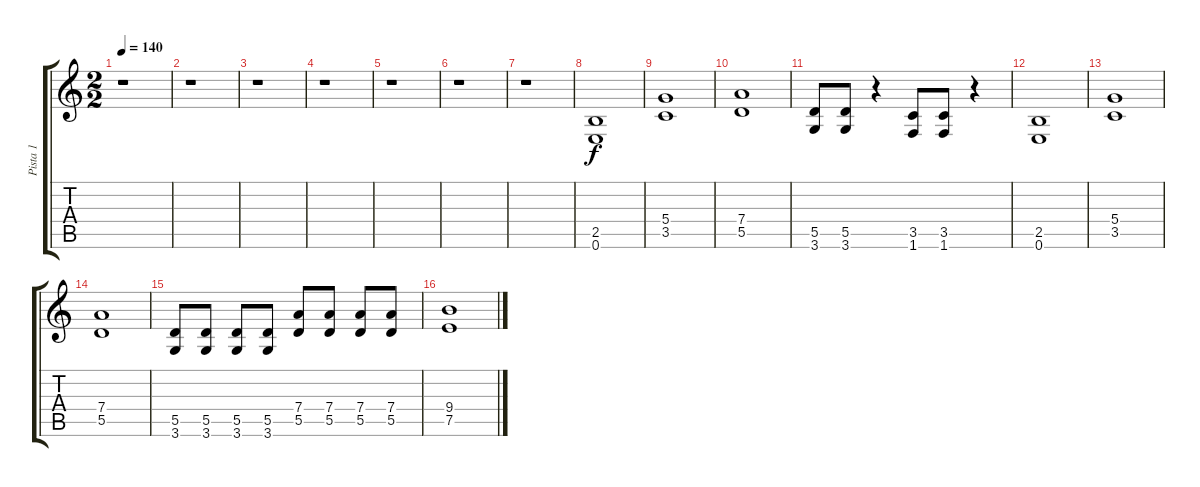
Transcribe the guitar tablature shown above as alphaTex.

\track ("Pista 1" "Pista 1") {instrument distortionguitar}
\staff {score tabs}
\tuning (E4 B3 G3 D3 A2 E2) {hide}
\ts (2 2)
\tempo 140
\clef g2
\ks c
r.1{dy f} |
r.1 |
r.1 |
r.1 |
r.1 |
r.1 |
r.1 |
(2.5 0.6).1 |
(5.4 3.5).1 |
(7.4 5.5).1 |
(5.5 3.6).8 (5.5 3.6).8 r.4 (3.5 1.6).8 (3.5 1.6).8 r.4 |
(2.5 0.6).1 |
(5.4 3.5).1 |
(7.4 5.5).1 |
(5.5 3.6).8 (5.5 3.6).8 (5.5 3.6).8 (5.5 3.6).8 (7.4 5.5).8 (7.4 5.5).8 (7.4 5.5).8 (7.4 5.5).8 |
(9.4 7.5).1
